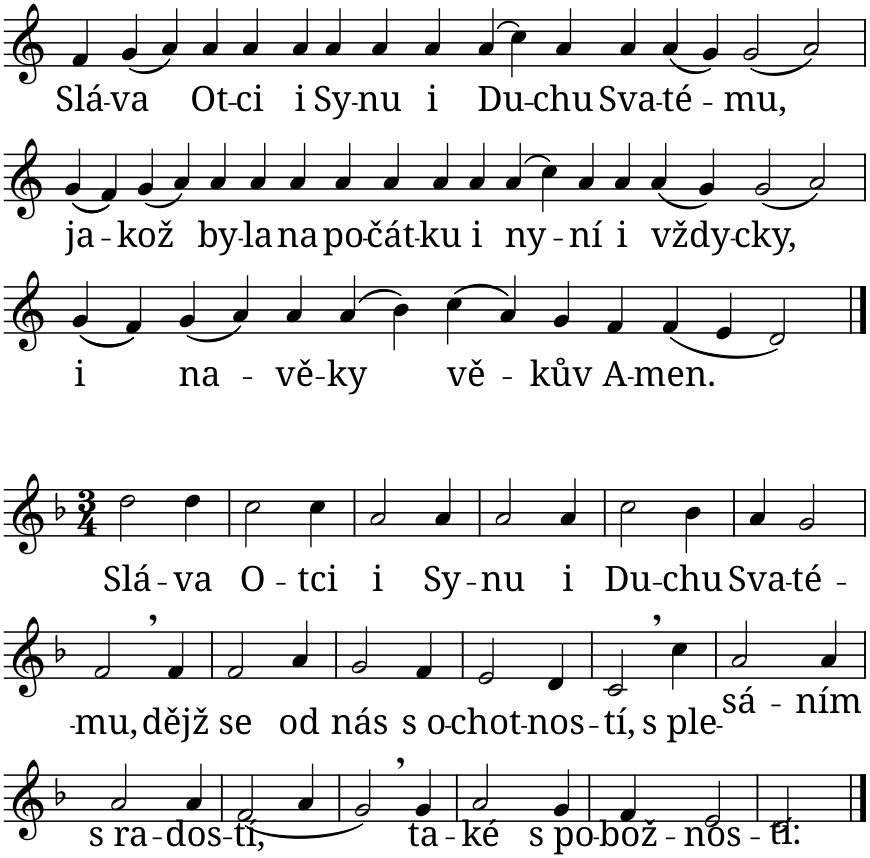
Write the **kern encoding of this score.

**kern	**text
*part1	*part1
*staff1	*staff1
*I"Piano	*
*I'Pno.	*
*clefG2	*
*k[]	*
*M7/1	*
=1	=1
!	!LO:LY:b
4f/	Slá-
!	!LO:LY:b
(4g/	-va
4a/)	.
!	!LO:LY:b
4a/	Ot-
!	!LO:LY:b
4a/	-ci
!	!LO:LY:b
4a/	i
!	!LO:LY:b
4a/	Sy-
!	!LO:LY:b
4a/	-nu
!	!LO:LY:b
4a/	i
!	!LO:LY:b
(4a/	Du-
4cc\)	.
!	!LO:LY:b
4a/	-chu
!	!LO:LY:b
4a/	Sva-
!	!LO:LY:b
(4a/	-té-
4g/)	.
!	!LO:LY:b
(2g/	-mu,
2a/)	.
!!LO:LB:g=z
=2	=2
!	!LO:LY:b
((4g/	ja-
4f/))	.
!	!LO:LY:b
(4g/	-kož
4a/)	.
!	!LO:LY:b
4a/	by-
!	!LO:LY:b
4a/	-la
!	!LO:LY:b
4a/	na
!	!LO:LY:b
4a/	po-
!	!LO:LY:b
4a/	-čát-
!	!LO:LY:b
4a/	-ku
!	!LO:LY:b
4a/	i
!	!LO:LY:b
(4a/	ny-
4cc\)	.
!	!LO:LY:b
4a/	-ní
!	!LO:LY:b
4a/	i
!	!LO:LY:b
(4a/	vždy-
4g/)	.
!	!LO:LY:b
(2g/	-cky,
2a/)	.
!!LO:LB:g=z
=3	=3
*k[]	*
!	!LO:LY:b
((4g/	i
4f/))	.
!	!LO:LY:b
(4g/	na-
4a/)	.
!	!LO:LY:b
4a/	-vě-
!	!LO:LY:b
(4a/	-ky
4b\)	.
!	!LO:LY:b
(4cc\	vě-
4a/)	.
!	!LO:LY:b
4g/	-kův
!	!LO:LY:b
4f/	A-
!	!LO:LY:b
(4f/	-men.
4e/	.
2d/)	.
!!LO:LB:g=z
==4	==4
*k[b-]	*
*M3/4	*
!	!LO:LY:b
2dd\	Slá-
!	!LO:LY:b
4dd\	-va
=5	=5
!	!LO:LY:b
2cc\	O-
!	!LO:LY:b
4cc\	-tci
=6	=6
!	!LO:LY:b
2a/	i
!	!LO:LY:b
4a/	Sy-
=7	=7
!	!LO:LY:b
2a/	-nu
!	!LO:LY:b
4a/	i
=8	=8
!	!LO:LY:b
2cc\	Du-
!	!LO:LY:b
4b-\	-chu
=9	=9
!	!LO:LY:b
4a/	Sva-
!	!LO:LY:b
2g/	-té-
!!LO:LB:g=z
=10	=10
!	!LO:LY:b
2f,/	-mu,
!	!LO:LY:b
4f/	dějž
=11	=11
!	!LO:LY:b
2f/	se
!	!LO:LY:b
4a/	od
=12	=12
!	!LO:LY:b
2g/	nás
!	!LO:LY:b
4f/	s o-
=13	=13
!	!LO:LY:b
2e/	-chot-
!	!LO:LY:b
4d/	-nos-
=14	=14
!	!LO:LY:b
2c,/	-tí,
!	!LO:LY:b
4cc\	s ple-
=15	=15
!	!LO:LY:b
2a/	-sá-
!	!LO:LY:b
4a/	-ním
!!LO:LB:g=z
=16	=16
!	!LO:LY:b
2a/	s ra-
!	!LO:LY:b
4a/	-dos-
=17	=17
!	!LO:LY:b
(2f/	-tí,
4a/	.
=18	=18
2g,/)	.
!	!LO:LY:b
4g/	ta-
=19	=19
!	!LO:LY:b
2a/	-ké
!	!LO:LY:b
4g/	s po-
=20	=20
!	!LO:LY:b
4f/	-bož-
!	!LO:LY:b
2e/	-nos-
=21	=21
!	!LO:LY:b
2.d/	-tí.
==	==
*-	*-
